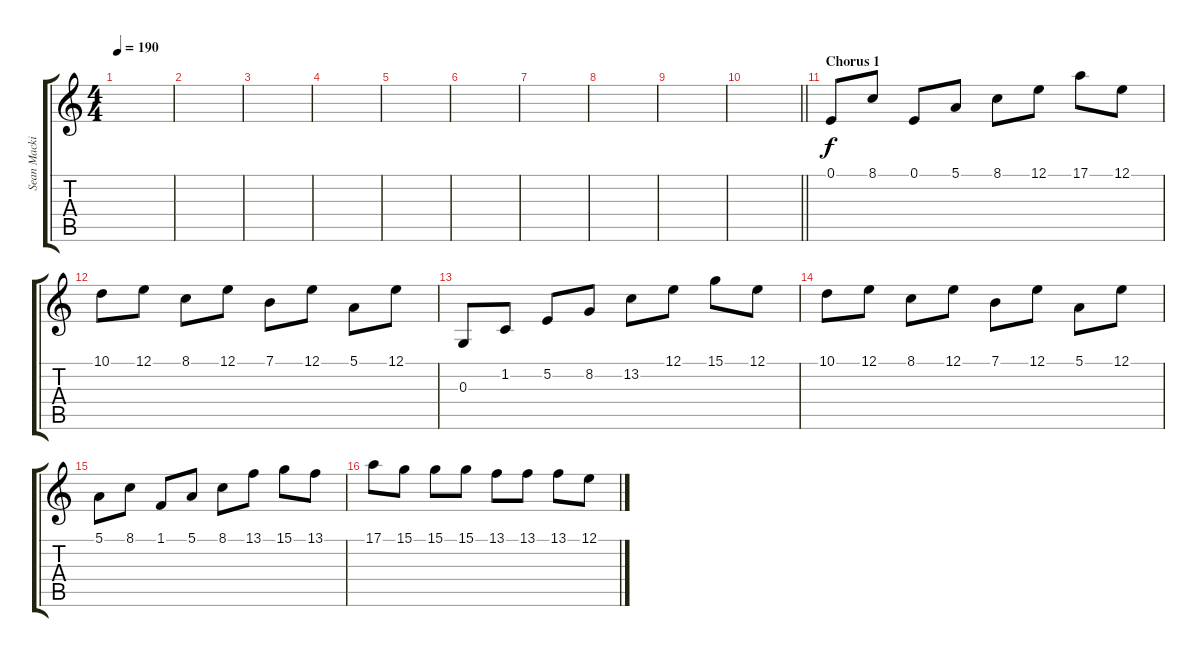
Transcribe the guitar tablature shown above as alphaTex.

\track ("Sean Mackin" "Sean Macki") {instrument violin}
\staff {score tabs}
\tuning (E4 B3 G3 D3 A2 E2) {hide}
\ts (4 4)
\tempo 190
\clef g2
\ks c
|
|
|
|
|
|
|
|
|
\barLineRight lightlight
|
\section ("" "Chorus 1")
0.1.8 8.1.8 0.1.8 5.1.8 8.1.8 12.1.8 17.1.8 12.1.8 |
10.1.8 12.1.8 8.1.8 12.1.8 7.1.8 12.1.8 5.1.8 12.1.8 |
0.3.8 1.2.8 5.2.8 8.2.8 13.2.8 12.1.8 15.1.8 12.1.8 |
10.1.8 12.1.8 8.1.8 12.1.8 7.1.8 12.1.8 5.1.8 12.1.8 |
5.1.8 8.1.8 1.1.8 5.1.8 8.1.8 13.1.8 15.1.8 13.1.8 |
17.1.8 15.1.8 15.1.8 15.1.8 13.1.8 13.1.8 13.1.8 12.1.8
